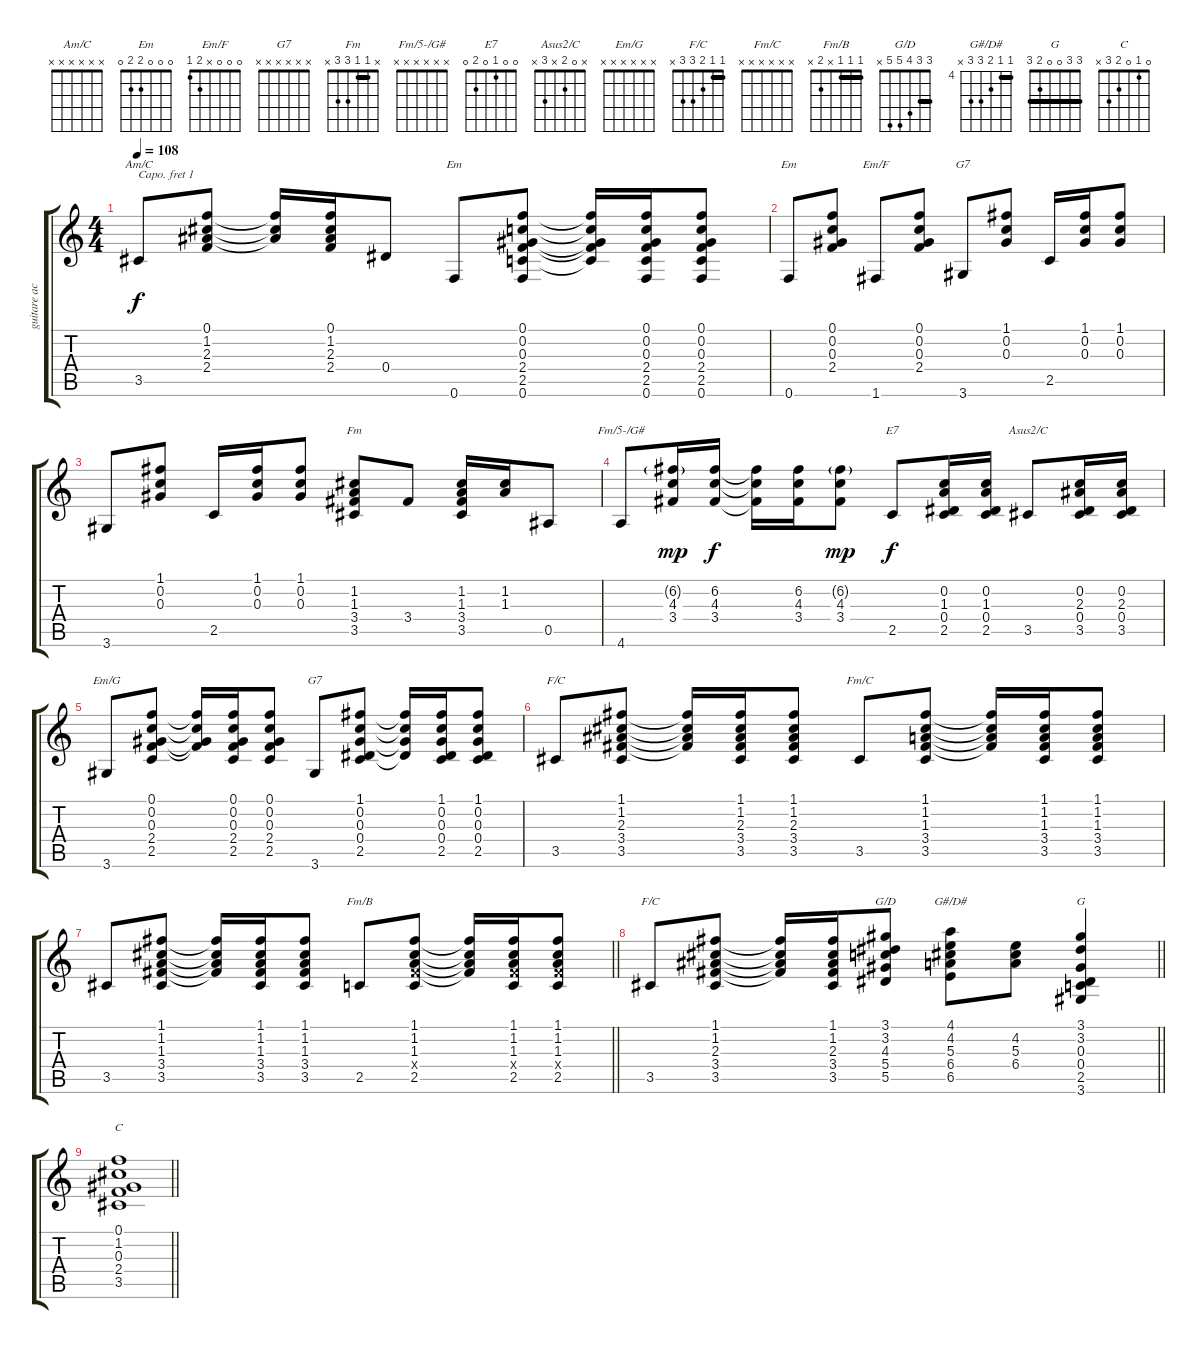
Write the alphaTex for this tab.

\track ("guitare acoustique" "guitare ac") {instrument acousticguitarsteel}
\staff {score tabs}
\capo 1
\tuning (E4 B3 G3 D3 A2 E2) {hide}
\chord ("Am/C" x x x x x x)
\chord ("Em" x x x x x x)
\chord ("Em" 0 0 0 2 2 0)
\chord ("Em/F" 0 0 0 x 2 1)
\chord ("G7" 1 0 0 0 2 3)
\chord ("Fm" x 1 1 3 3 x) {barre 1}
\chord ("Fm/5-/G#" x x x x x x)
\chord ("E7" 0 0 1 0 2 0)
\chord ("Asus2/C" x 0 2 x 3 x)
\chord ("Em/G" x x x x x x)
\chord ("G7" x x x x x x)
\chord ("F/C" x x x x x x)
\chord ("Fm/C" x x x x x x)
\chord ("Fm/B" 1 1 1 x 2 x) {barre 1}
\chord ("F/C" 1 1 2 3 3 x) {barre 1}
\chord ("G/D" 3 3 4 5 5 x) {barre 3}
\chord ("G#/D#" 4 4 5 6 6 x) {firstfret 4 barre 4}
\chord ("G" 3 3 0 0 2 3) {barre 3}
\chord ("C" 0 1 0 2 3 x)
\ts (4 4)
\tempo 108
\clef g2
\ks c
3.5.8{ch "Am/C" dy f} (0.1 1.2 2.3 2.4).8 (0.1{t} 1.2{t} 2.3{t}).16 (0.1 1.2 2.3 2.4).16 0.4.8 0.6.8{ch "Em"} (0.1 0.2 0.3 2.4 2.5 0.6).8 (0.1{t} 0.2{t} 0.3{t} 2.4{t} 2.5{t}).16 (0.1 0.2 0.3 2.4 2.5 0.6).16 (0.1 0.2 0.3 2.4 2.5 0.6).8 |
0.6.8{ch "Em"} (0.1 0.2 0.3 2.4).8 1.6.8{ch "Em/F"} (0.1 0.2 0.3 2.4).8 3.6.8{ch "G7"} (1.1 0.2 0.3).8 2.5.16 (1.1 0.2 0.3).16 (1.1 0.2 0.3).8 |
3.6.8 (1.1 0.2 0.3).8 2.5.16 (1.1 0.2 0.3).16 (1.1 0.2 0.3).8 (1.2 1.3 3.4 3.5).8{ch "Fm"} 3.4.8 (1.2 1.3 3.4 3.5).16 (1.2 1.3).16 0.5.8 |
4.6.8{ch "Fm/5-/G#"} (6.2{g} 4.3 3.4).16{dy mp} (6.2 4.3 3.4).16{dy f} (6.2{t} 4.3{t} 3.4{t}).16 (6.2 4.3 3.4).16 (6.2{g} 4.3 3.4).8{dy mp} 2.5.8{ch "E7" dy f} (0.2 1.3 0.4 2.5).16 (0.2 1.3 0.4 2.5).16 3.5.8{ch "Asus2/C"} (0.2 2.3 0.4 3.5).16 (0.2 2.3 0.4 3.5).16 |
3.6.8{ch "Em/G"} (0.1 0.2 0.3 2.4 2.5).8 (0.1{t} 0.2{t} 0.3{t} 2.4{t}).16 (0.1 0.2 0.3 2.4 2.5).16 (0.1 0.2 0.3 2.4 2.5).8 3.6.8{ch "G7"} (1.1 0.2 0.3 0.4 2.5).8 (1.1{t} 0.2{t} 0.3{t} 0.4{t}).16 (1.1 0.2 0.3 0.4 2.5).16 (1.1 0.2 0.3 0.4 2.5).8 |
3.5.8{ch "F/C"} (1.1 1.2 2.3 3.4 3.5).8 (1.1{t} 1.2{t} 2.3{t} 3.4{t}).16 (1.1 1.2 2.3 3.4 3.5).16 (1.1 1.2 2.3 3.4 3.5).8 3.5.8{ch "Fm/C"} (1.1 1.2 1.3 3.4 3.5).8 (1.1{t} 1.2{t} 1.3{t} 3.4{t}).16 (1.1 1.2 1.3 3.4 3.5).16 (1.1 1.2 1.3 3.4 3.5).8 |
\barLineRight lightlight
3.5.8 (1.1 1.2 1.3 3.4 3.5).8 (1.1{t} 1.2{t} 1.3{t} 3.4{t}).16 (1.1 1.2 1.3 3.4 3.5).16 (1.1 1.2 1.3 3.4 3.5).8 2.5.8{ch "Fm/B"} (1.1 1.2 1.3 3.4{x} 2.5).8 (1.1{t} 1.2{t} 1.3{t} 3.4{t}).16 (1.1 1.2 1.3 3.4{x} 2.5).16 (1.1 1.2 1.3 3.4{x} 2.5).8 |
\barLineRight lightlight
3.5.8{ch "F/C"} (1.1 1.2 2.3 3.4 3.5).8 (1.1{t} 1.2{t} 2.3{t} 3.4{t}).16 (1.1 1.2 2.3 3.4 3.5).16 (3.1 3.2 4.3 5.4 5.5).8{ch "G/D"} (4.1 4.2 5.3 6.4 6.5).8{ch "G#/D#"} (4.2 5.3 6.4).8 (3.1 3.2 0.3 0.4 2.5 3.6).4{ch "G"} |
\barLineRight lightlight
(0.1 1.2 0.3 2.4 3.5).1{ch "C"}
